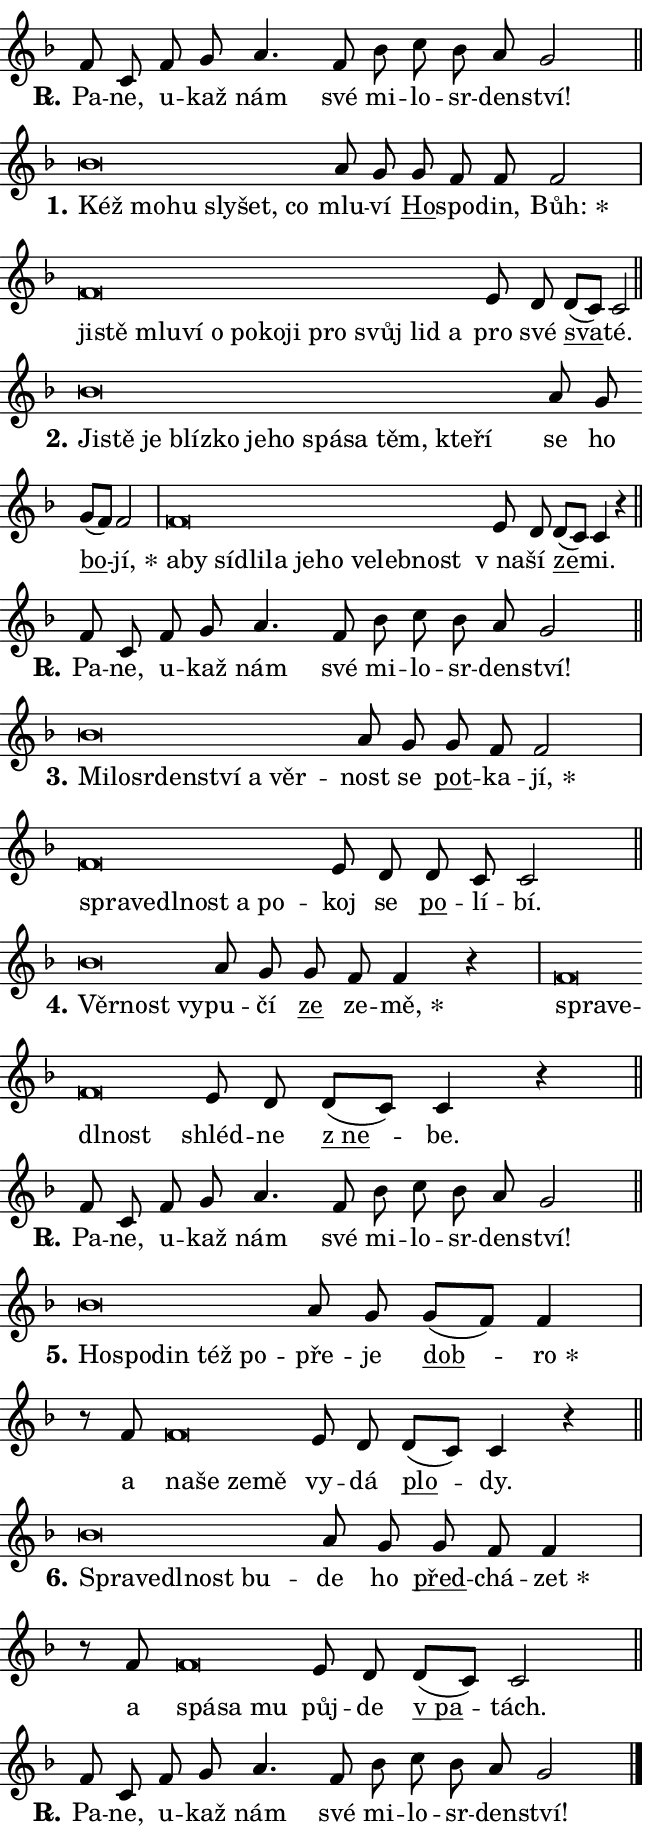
\version "2.24.0"
\header { tagline = "" }
\paper {
  indent = 0\cm
  top-margin = 0\cm
  right-margin = 0.13\cm % to fit lyric hyphens
  bottom-margin = 0\cm
  left-margin = 0\cm
  paper-width = 11\cm
  page-breaking = #ly:one-page-breaking
  system-system-spacing.basic-distance = #11
  score-system-spacing.basic-distance = #11
  ragged-last = ##f
}


%% Author: Thomas Morley
%% https://lists.gnu.org/archive/html/lilypond-user/2020-05/msg00002.html
#(define (line-position grob)
"Returns position of @var[grob} in current system:
   @code{'start}, if at first time-step
   @code{'end}, if at last time-step
   @code{'middle} otherwise
"
  (let* ((col (ly:item-get-column grob))
         (ln (ly:grob-object col 'left-neighbor))
         (rn (ly:grob-object col 'right-neighbor))
         (col-to-check-left (if (ly:grob? ln) ln col))
         (col-to-check-right (if (ly:grob? rn) rn col))
         (break-dir-left
           (and
             (ly:grob-property col-to-check-left 'non-musical #f)
             (ly:item-break-dir col-to-check-left)))
         (break-dir-right
           (and
             (ly:grob-property col-to-check-right 'non-musical #f)
             (ly:item-break-dir col-to-check-right))))
        (cond ((eqv? 1 break-dir-left) 'start)
              ((eqv? -1 break-dir-right) 'end)
              (else 'middle))))

#(define (tranparent-at-line-position vctor)
  (lambda (grob)
  "Relying on @code{line-position} select the relevant enry from @var{vctor}.
Used to determine transparency,"
    (case (line-position grob)
      ((end) (not (vector-ref vctor 0)))
      ((middle) (not (vector-ref vctor 1)))
      ((start) (not (vector-ref vctor 2))))))

noteHeadBreakVisibility =
#(define-music-function (break-visibility)(vector?)
"Makes @code{NoteHead}s transparent relying on @var{break-visibility}"
#{
  \override NoteHead.transparent =
    #(tranparent-at-line-position break-visibility)
#})

#(define delete-ledgers-for-transparent-note-heads
  (lambda (grob)
    "Reads whether a @code{NoteHead} is transparent.
If so this @code{NoteHead} is removed from @code{'note-heads} from
@var{grob}, which is supposed to be @code{LedgerLineSpanner}.
As a result ledgers are not printed for this @code{NoteHead}"
    (let* ((nhds-array (ly:grob-object grob 'note-heads))
           (nhds-list
             (if (ly:grob-array? nhds-array)
                 (ly:grob-array->list nhds-array)
                 '()))
           ;; Relies on the transparent-property being done before
           ;; Staff.LedgerLineSpanner.after-line-breaking is executed.
           ;; This is fragile ...
           (to-keep
             (remove
               (lambda (nhd)
                 (ly:grob-property nhd 'transparent #f))
               nhds-list)))
      ;; TODO find a better method to iterate over grob-arrays, similiar
      ;; to filter/remove etc for lists
      ;; For now rebuilt from scratch
      (set! (ly:grob-object grob 'note-heads)  '())
      (for-each
        (lambda (nhd)
          (ly:pointer-group-interface::add-grob grob 'note-heads nhd))
        to-keep))))

squashNotes = {
  \override NoteHead.X-extent = #'(-0.2 . 0.2)
  \override NoteHead.Y-extent = #'(-0.75 . 0)
  \override NoteHead.stencil =
    #(lambda (grob)
       (let ((pos (ly:grob-property grob 'staff-position)))
         (begin
           (if (< pos -7) (display "ERROR: Lower brevis then expected\n") (display ""))
           (if (<= pos -6) ly:text-interface::print ly:note-head::print))))
}
unSquashNotes = {
  \revert NoteHead.X-extent
  \revert NoteHead.Y-extent
  \revert NoteHead.stencil
}

hideNotes = \noteHeadBreakVisibility #begin-of-line-visible
unHideNotes = \noteHeadBreakVisibility #all-visible

% work-around for resetting accidentals
% https://lilypond.org/doc/v2.23/Documentation/notation/displaying-rhythms#unmetered-music
cadenzaMeasure = {
  \cadenzaOff
  \partial 1024 s1024
  \cadenzaOn
}

#(define-markup-command (accent layout props text) (markup?)
  "Underline accented syllable"
  (interpret-markup layout props
    #{\markup \override #'(offset . 4.3) \underline { #text }#}))

responsum = \markup \concat {
  "R" \hspace #-1.05 \path #0.1 #'((moveto 0 0.07) (lineto 0.9 0.8)) \hspace #0.05 "."
}

spaceSize = #0.6828661417322834 % exact space size for TeX Gyre Schola

\layout {
  \context {
    \Staff
    \remove "Time_signature_engraver"
    \override LedgerLineSpanner.after-line-breaking = #delete-ledgers-for-transparent-note-heads
  }
  \context {
    \Lyrics {
      \override LyricSpace.minimum-distance = \spaceSize
      \override LyricText.font-name = #"TeX Gyre Schola"
      \override LyricText.font-size = 1
      \override StanzaNumber.font-name = #"TeX Gyre Schola Bold"
      \override StanzaNumber.font-size = 1
    }
  }
  \context {
    \Score 
    \override NoteHead.text =
      #(lambda (grob) 
        (let ((pos (ly:grob-property grob 'staff-position)))
          #{\markup {
            \combine
              \halign #-0.55 \raise #(if (= pos -6) 0 0.5) \override #'(thickness . 2) \draw-line #'(3.2 . 0)
              \musicglyph "noteheads.sM1"
          }#}))
  }
}

% magnetic-lyrics.ily
%
%   written by
%     Jean Abou Samra <jean@abou-samra.fr>
%     Werner Lemberg <wl@gnu.org>
%
%   adapted by
%     Jiri Hon <jiri.hon@gmail.com>
%
% Version 2022-Apr-15

% https://www.mail-archive.com/lilypond-user@gnu.org/msg149350.html

#(define (Left_hyphen_pointer_engraver context)
   "Collect syllable-hyphen-syllable occurrences in lyrics and store
them in properties.  This engraver only looks to the left.  For
example, if the lyrics input is @code{foo -- bar}, it does the
following.

@itemize @bullet
@item
Set the @code{text} property of the @code{LyricHyphen} grob between
@q{foo} and @q{bar} to @code{foo}.

@item
Set the @code{left-hyphen} property of the @code{LyricText} grob with
text @q{foo} to the @code{LyricHyphen} grob between @q{foo} and
@q{bar}.
@end itemize

Use this auxiliary engraver in combination with the
@code{lyric-@/text::@/apply-@/magnetic-@/offset!} hook."
   (let ((hyphen #f)
         (text #f))
     (make-engraver
      (acknowledgers
       ((lyric-syllable-interface engraver grob source-engraver)
        (set! text grob)))
      (end-acknowledgers
       ((lyric-hyphen-interface engraver grob source-engraver)
        ;(when (not (grob::has-interface grob 'lyric-space-interface))
          (set! hyphen grob)));)
      ((stop-translation-timestep engraver)
       (when (and text hyphen)
         (ly:grob-set-object! text 'left-hyphen hyphen))
       (set! text #f)
       (set! hyphen #f)))))

#(define (lyric-text::apply-magnetic-offset! grob)
   "If the space between two syllables is less than the value in
property @code{LyricText@/.details@/.squash-threshold}, move the right
syllable to the left so that it gets concatenated with the left
syllable.

Use this function as a hook for
@code{LyricText@/.after-@/line-@/breaking} if the
@code{Left_@/hyphen_@/pointer_@/engraver} is active."
   (let ((hyphen (ly:grob-object grob 'left-hyphen #f)))
     (when hyphen
       (let ((left-text (ly:spanner-bound hyphen LEFT)))
         (when (grob::has-interface left-text 'lyric-syllable-interface)
           (let* ((common (ly:grob-common-refpoint grob left-text X))
                  (this-x-ext (ly:grob-extent grob common X))
                  (left-x-ext
                   (begin
                     ;; Trigger magnetism for left-text.
                     (ly:grob-property left-text 'after-line-breaking)
                     (ly:grob-extent left-text common X)))
                  ;; `delta` is the gap width between two syllables.
                  (delta (- (interval-start this-x-ext)
                            (interval-end left-x-ext)))
                  (details (ly:grob-property grob 'details))
                  (threshold (assoc-get 'squash-threshold details 0.2)))
             (when (< delta threshold)
               (let* (;; We have to manipulate the input text so that
                      ;; ligatures crossing syllable boundaries are not
                      ;; disabled.  For languages based on the Latin
                      ;; script this is essentially a beautification.
                      ;; However, for non-Western scripts it can be a
                      ;; necessity.
                      (lt (ly:grob-property left-text 'text))
                      (rt (ly:grob-property grob 'text))
                      (is-space (grob::has-interface hyphen 'lyric-space-interface))
                      (space (if is-space " " ""))
                      (extra-delta (if is-space spaceSize 0))
                      ;; Append new syllable.
                      (ltrt-space (if (and (string? lt) (string? rt))
                                (string-append lt space rt)
                                (make-concat-markup (list lt space rt))))
                      ;; Right-align `ltrt` to the right side.
                      (ltrt-space-markup (grob-interpret-markup
                               grob
                               (make-translate-markup
                                (cons (interval-length this-x-ext) 0)
                                (make-right-align-markup ltrt-space)))))
                 (begin
                   ;; Don't print `left-text`.
                   (ly:grob-set-property! left-text 'stencil #f)
                   ;; Set text and stencil (which holds all collected
                   ;; syllables so far) and shift it to the left.
                   (ly:grob-set-property! grob 'text ltrt-space)
                   (ly:grob-set-property! grob 'stencil ltrt-space-markup)
                   (ly:grob-translate-axis! grob (- (- delta extra-delta)) X))))))))))


#(define (lyric-hyphen::displace-bounds-first grob)
   ;; Make very sure this callback isn't triggered too early.
   (let ((left (ly:spanner-bound grob LEFT))
         (right (ly:spanner-bound grob RIGHT)))
     (ly:grob-property left 'after-line-breaking)
     (ly:grob-property right 'after-line-breaking)
     (ly:lyric-hyphen::print grob)))

squashThreshold = #0.4

\layout {
  \context {
    \Lyrics
    \consists #Left_hyphen_pointer_engraver
    \override LyricText.after-line-breaking =
      #lyric-text::apply-magnetic-offset!
    \override LyricHyphen.stencil = #lyric-hyphen::displace-bounds-first
    \override LyricText.details.squash-threshold = \squashThreshold
    \override LyricHyphen.minimum-distance = 0
    \override LyricHyphen.minimum-length = \squashThreshold
  }
}

squashText = \override LyricText.details.squash-threshold = 9999
unSquashText = \override LyricText.details.squash-threshold = \squashThreshold

leftText = \override LyricText.self-alignment-X = #LEFT
unLeftText = \revert LyricText.self-alignment-X

starOffset = #(lambda (grob) 
                (let ((x_offset (ly:self-alignment-interface::aligned-on-x-parent grob)))
                  (if (= x_offset 0) 0 (+ x_offset 1.2))))

star = #(define-music-function (syllable)(string?)
"Append star separator at the end of a syllable"
#{
  \once \override LyricText.X-offset = #starOffset
  \lyricmode { \markup {
    #syllable
    \override #'((font-name . "TeX Gyre Schola Bold")) \hspace #0.2 \lower #0.65 \larger "*"
  } }
#})

starAccent = #(define-music-function (syllable)(string?)
"Append star separator at the end of a syllable and make accent"
#{
  \once \override LyricText.X-offset = #starOffset
  \lyricmode { \markup {
    \accent #syllable
    \override #'((font-name . "TeX Gyre Schola Bold")) \hspace #0.2 \lower #0.65 \larger "*"
  } }
#})

breath = #(define-music-function (syllable)(string?)
"Append breathing indicator at the end of a syllable"
#{
  \lyricmode { \markup { #syllable "+" } }
#})

optionalBreath = #(define-music-function (syllable)(string?)
"Append optional breathing indicator at the end of a syllable"
#{
  \lyricmode { \markup { #syllable "(+)" } }
#})


\score {
    <<
        \new Voice = "melody" { \cadenzaOn \key f \major \relative { f'8 c f g a4. f8 \bar "" bes c bes a g2 \cadenzaMeasure \bar "||" \break } }
        \new Lyrics \lyricsto "melody" { \lyricmode { \set stanza = \responsum
Pa -- ne, u -- kaž nám své mi -- lo -- sr -- den -- ství! } }
    >>
    \layout {}
}

\score {
    <<
        \new Voice = "melody" { \cadenzaOn \key f \major \relative { \squashNotes bes'\breve*1/16 \hideNotes \breve*1/16 \bar "" \breve*1/16 \bar "" \breve*1/16 \bar "" \breve*1/16 \breve*1/16 \bar "" \unHideNotes \unSquashNotes a8 g \bar "" g f f f2 \cadenzaMeasure \bar "|" \squashNotes f\breve*1/16 \hideNotes \breve*1/16 \bar "" \breve*1/16 \bar "" \breve*1/16 \bar "" \breve*1/16 \bar "" \breve*1/16 \bar "" \breve*1/16 \bar "" \breve*1/16 \bar "" \breve*1/16 \bar "" \breve*1/16 \bar "" \breve*1/16 \breve*1/16 \bar "" \unHideNotes \unSquashNotes e8 d \bar "" d[( c)] c2 \cadenzaMeasure \bar "||" \break } }
        \new Lyrics \lyricsto "melody" { \lyricmode { \set stanza = "1."
\leftText Kéž \squashText mo -- hu sly -- šet, co \unLeftText \unSquashText mlu -- ví \markup \accent Ho -- spo -- din, \star Bůh: \leftText ji -- \squashText stě mlu -- ví o po -- ko -- ji pro svůj lid a \unLeftText \unSquashText pro své \markup \accent sva -- té. } }
    >>
    \layout {}
}

\score {
    <<
        \new Voice = "melody" { \cadenzaOn \key f \major \relative { \squashNotes bes'\breve*1/16 \hideNotes \breve*1/16 \bar "" \breve*1/16 \bar "" \breve*1/16 \bar "" \breve*1/16 \bar "" \breve*1/16 \bar "" \breve*1/16 \bar "" \breve*1/16 \bar "" \breve*1/16 \bar "" \breve*1/16 \bar "" \breve*1/16 \breve*1/16 \bar "" \unHideNotes \unSquashNotes a8 g \bar "" g[( f)] f2 \cadenzaMeasure \bar "|" \squashNotes f\breve*1/16 \hideNotes \breve*1/16 \bar "" \breve*1/16 \bar "" \breve*1/16 \bar "" \breve*1/16 \bar "" \breve*1/16 \bar "" \breve*1/16 \bar "" \breve*1/16 \bar "" \breve*1/16 \breve*1/16 \bar "" \unHideNotes \unSquashNotes e8 d \bar "" d[( c)] c4 r \cadenzaMeasure \bar "||" \break } }
        \new Lyrics \lyricsto "melody" { \lyricmode { \set stanza = "2."
\leftText Ji -- \squashText stě je blíz -- ko je -- ho spá -- sa těm, kte -- ří \unLeftText \unSquashText se ho \markup \accent bo -- \star jí, \leftText a -- \squashText by sí -- dli -- la je -- ho ve -- leb -- nost \unLeftText \unSquashText "v na" -- ší \markup \accent ze -- mi. } }
    >>
    \layout {}
}

\score {
    <<
        \new Voice = "melody" { \cadenzaOn \key f \major \relative { f'8 c f g a4. f8 \bar "" bes c bes a g2 \cadenzaMeasure \bar "||" \break } }
        \new Lyrics \lyricsto "melody" { \lyricmode { \set stanza = \responsum
Pa -- ne, u -- kaž nám své mi -- lo -- sr -- den -- ství! } }
    >>
    \layout {}
}

\score {
    <<
        \new Voice = "melody" { \cadenzaOn \key f \major \relative { \squashNotes bes'\breve*1/16 \hideNotes \breve*1/16 \bar "" \breve*1/16 \bar "" \breve*1/16 \bar "" \breve*1/16 \bar "" \breve*1/16 \breve*1/16 \bar "" \unHideNotes \unSquashNotes a8 g \bar "" g f f2 \cadenzaMeasure \bar "|" \squashNotes f\breve*1/16 \hideNotes \breve*1/16 \bar "" \breve*1/16 \bar "" \breve*1/16 \bar "" \breve*1/16 \breve*1/16 \bar "" \unHideNotes \unSquashNotes e8 d \bar "" d c c2 \cadenzaMeasure \bar "||" \break } }
        \new Lyrics \lyricsto "melody" { \lyricmode { \set stanza = "3."
\leftText Mi -- \squashText lo -- sr -- den -- ství a věr -- \unLeftText \unSquashText nost se \markup \accent pot -- ka -- \star jí, \leftText spra -- \squashText ve -- dl -- nost a po -- \unLeftText \unSquashText koj se \markup \accent po -- lí -- bí. } }
    >>
    \layout {}
}

\score {
    <<
        \new Voice = "melody" { \cadenzaOn \key f \major \relative { \squashNotes bes'\breve*1/16 \hideNotes \breve*1/16 \breve*1/16 \bar "" \unHideNotes \unSquashNotes a8 g \bar "" g f f4 r \cadenzaMeasure \bar "|" \squashNotes f\breve*1/16 \hideNotes \breve*1/16 \bar "" \breve*1/16 \breve*1/16 \bar "" \unHideNotes \unSquashNotes e8 d \bar "" d[( c)] c4 r \cadenzaMeasure \bar "||" \break } }
        \new Lyrics \lyricsto "melody" { \lyricmode { \set stanza = "4."
\leftText Věr -- \squashText nost vy -- \unLeftText \unSquashText pu -- čí \markup \accent ze ze -- \star mě, \leftText spra -- \squashText ve -- dl -- nost \unLeftText \unSquashText shléd -- ne \markup \accent "z ne" -- be. } }
    >>
    \layout {}
}

\score {
    <<
        \new Voice = "melody" { \cadenzaOn \key f \major \relative { f'8 c f g a4. f8 \bar "" bes c bes a g2 \cadenzaMeasure \bar "||" \break } }
        \new Lyrics \lyricsto "melody" { \lyricmode { \set stanza = \responsum
Pa -- ne, u -- kaž nám své mi -- lo -- sr -- den -- ství! } }
    >>
    \layout {}
}

\score {
    <<
        \new Voice = "melody" { \cadenzaOn \key f \major \relative { \squashNotes bes'\breve*1/16 \hideNotes \breve*1/16 \bar "" \breve*1/16 \bar "" \breve*1/16 \breve*1/16 \bar "" \unHideNotes \unSquashNotes a8 g \bar "" g[( f)] f4 \cadenzaMeasure \bar "|" r8 f8 \squashNotes f\breve*1/16 \hideNotes \breve*1/16 \bar "" \breve*1/16 \breve*1/16 \bar "" \unHideNotes \unSquashNotes e8 d \bar "" d[( c)] c4 r \cadenzaMeasure \bar "||" \break } }
        \new Lyrics \lyricsto "melody" { \lyricmode { \set stanza = "5."
\leftText Ho -- \squashText spo -- din též po -- \unLeftText \unSquashText pře -- je \markup \accent dob -- \star ro a \leftText na -- \squashText še ze -- mě \unLeftText \unSquashText vy -- dá \markup \accent plo -- dy. } }
    >>
    \layout {}
}

\score {
    <<
        \new Voice = "melody" { \cadenzaOn \key f \major \relative { \squashNotes bes'\breve*1/16 \hideNotes \breve*1/16 \bar "" \breve*1/16 \bar "" \breve*1/16 \breve*1/16 \bar "" \unHideNotes \unSquashNotes a8 g \bar "" g f f4 \cadenzaMeasure \bar "|" r8 f8 \squashNotes f\breve*1/16 \hideNotes \breve*1/16 \breve*1/16 \bar "" \unHideNotes \unSquashNotes e8 d \bar "" d[( c)] c2 \cadenzaMeasure \bar "||" \break } }
        \new Lyrics \lyricsto "melody" { \lyricmode { \set stanza = "6."
\leftText Spra -- \squashText ve -- dl -- nost bu -- \unLeftText \unSquashText de ho \markup \accent před -- chá -- \star zet a \leftText spá -- \squashText sa mu \unLeftText \unSquashText půj -- de \markup \accent "v pa" -- tách. } }
    >>
    \layout {}
}

\score {
    <<
        \new Voice = "melody" { \cadenzaOn \key f \major \relative { f'8 c f g a4. f8 \bar "" bes c bes a g2 \cadenzaMeasure \bar "||" \break } \bar "|." }
        \new Lyrics \lyricsto "melody" { \lyricmode { \set stanza = \responsum
Pa -- ne, u -- kaž nám své mi -- lo -- sr -- den -- ství! } }
    >>
    \layout {}
}
